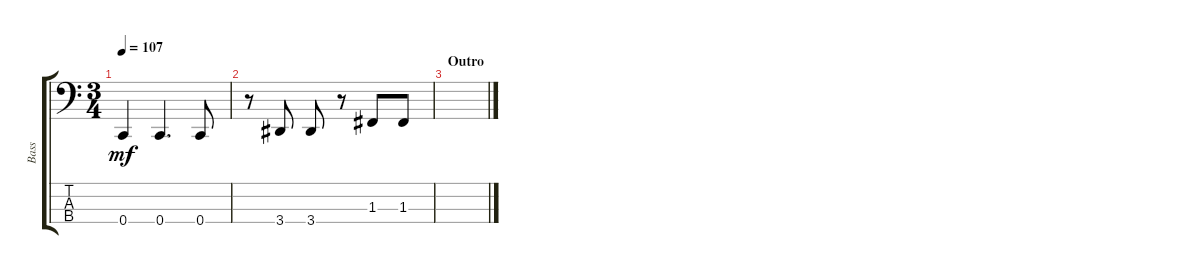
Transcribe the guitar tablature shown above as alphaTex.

\track ("Bass" "Bass") {instrument electricbassfinger}
\staff {score tabs}
\tuning (Eb2 Bb1 F1 C1) {hide}
\ts (3 4)
\tempo 107
\clef f4
\ks c
0.4{t}.4{dy mf} 0.4.4{d} 0.4.8 |
r.8 3.4.8 3.4.8 r.8 1.3.8 1.3.8 |
\section ("" "Outro")
